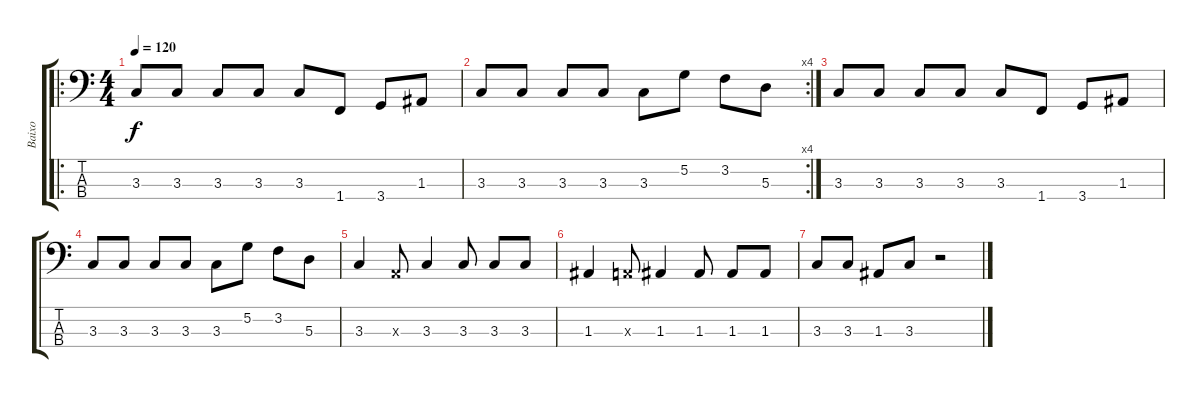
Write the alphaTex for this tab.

\track ("Baixo" "Baixo") {instrument electricbassfinger}
\staff {score tabs}
\tuning (G2 D2 A1 E1) {hide}
\ro
\ts (4 4)
\tempo 120
\clef f4
\ks c
3.3.8{dy f} 3.3.8 3.3.8 3.3.8 3.3.8 1.4.8 3.4.8 1.3.8 |
\rc 4
3.3.8 3.3.8 3.3.8 3.3.8 3.3.8 5.2.8 3.2.8 5.3.8 |
3.3.8 3.3.8 3.3.8 3.3.8 3.3.8 1.4.8 3.4.8 1.3.8 |
3.3.8 3.3.8 3.3.8 3.3.8 3.3.8 5.2.8 3.2.8 5.3.8 |
3.3.4 0.3{x}.8 3.3.4 3.3.8 3.3.8 3.3.8 |
1.3.4 0.3{x}.8 1.3.4 1.3.8 1.3.8 1.3.8 |
3.3.8 3.3.8 1.3.8 3.3.8 r.2
